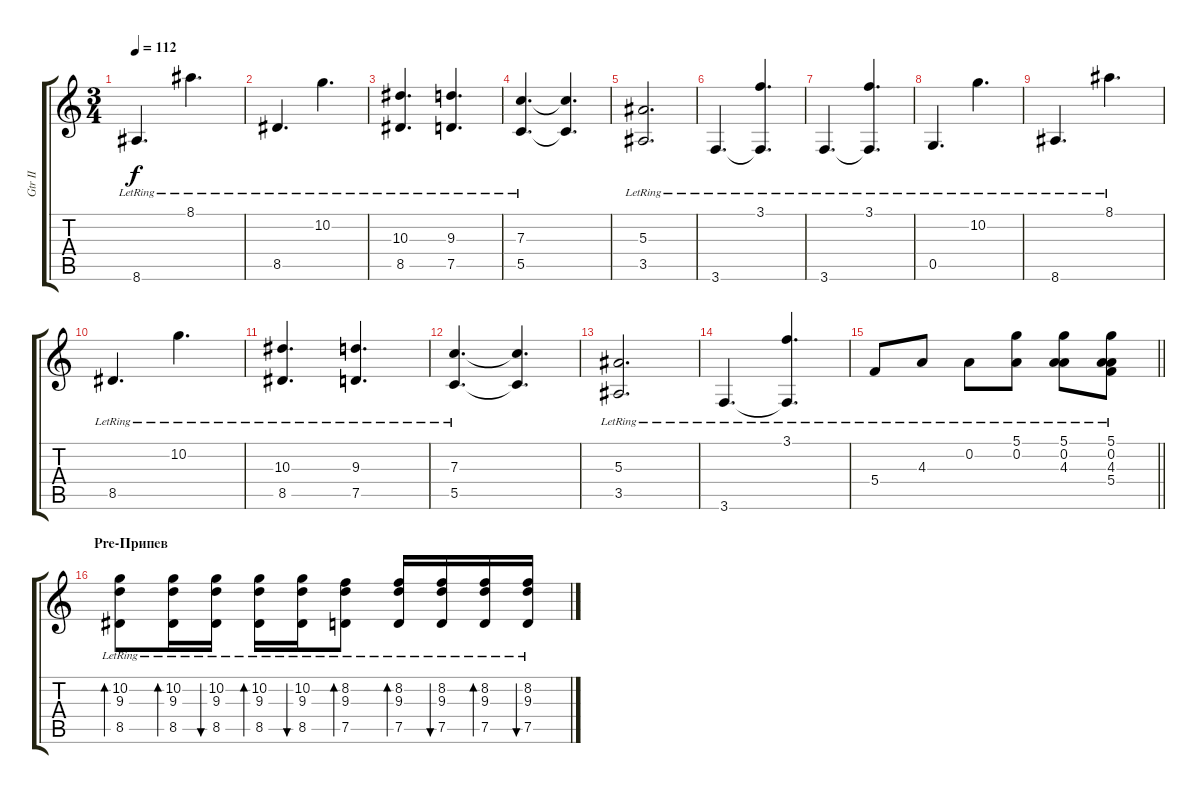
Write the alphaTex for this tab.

\track ("Gtr II" "Gtr II") {instrument acousticguitarsteel}
\staff {score tabs}
\tuning (D4 A3 F3 C3 G2 D2) {hide}
\ts (3 4)
\tempo 112
\clef g2
\ks c
8.6{lr}.4{d dy f} 8.1{lr}.4{d} |
8.5{lr}.4{d} 10.2{lr}.4{d} |
(10.3{lr} 8.5{lr}).4{d} (9.3{lr} 7.5{lr}).4{d} |
(7.3{lr} 5.5{lr}).4{d} (7.3{t} 5.5{t}).4{d} |
(5.3{lr} 3.5{lr}).2{d} |
3.6{lr}.4{d} (3.1{lr} 3.6{t}).4{d} |
3.6{lr}.4{d} (3.1{lr} 3.6{t}).4{d} |
0.5{lr}.4{d} 10.2{lr}.4{d} |
8.6{lr}.4{d} 8.1{lr}.4{d} |
8.5{lr}.4{d} 10.2{lr}.4{d} |
(10.3{lr} 8.5{lr}).4{d} (9.3{lr} 7.5{lr}).4{d} |
(7.3{lr} 5.5{lr}).4{d} (7.3{t} 5.5{t}).4{d} |
(5.3{lr} 3.5{lr}).2{d} |
3.6{lr}.4{d} (3.1{lr} 3.6{t}).4{d} |
\barLineRight lightlight
5.4{lr}.8 4.3{lr}.8 0.2{lr}.8 (5.1{lr} 0.2{lr}).8 (5.1{lr} 0.2{lr} 4.3{lr}).8 (5.1{lr} 0.2{lr} 4.3{lr} 5.4{lr}).8 |
\section ("" "Pre-Припев")
(10.2{lr} 9.3{lr} 8.5{lr}).8{bd 120} (10.2{lr} 9.3{lr} 8.5{lr}).16{bd 120} (10.2{lr} 9.3{lr} 8.5{lr}).16{bu 120} (10.2{lr} 9.3{lr} 8.5{lr}).16{bd 120} (10.2{lr} 9.3{lr} 8.5{lr}).16{bu 120} (8.2{lr} 9.3{lr} 7.5{lr}).8{bd 120} (8.2{lr} 9.3{lr} 7.5{lr}).16{bd 120} (8.2{lr} 9.3{lr} 7.5{lr}).16{bu 120} (8.2{lr} 9.3{lr} 7.5{lr}).16{bd 120} (8.2{lr} 9.3{lr} 7.5{lr}).16{bu 120}
